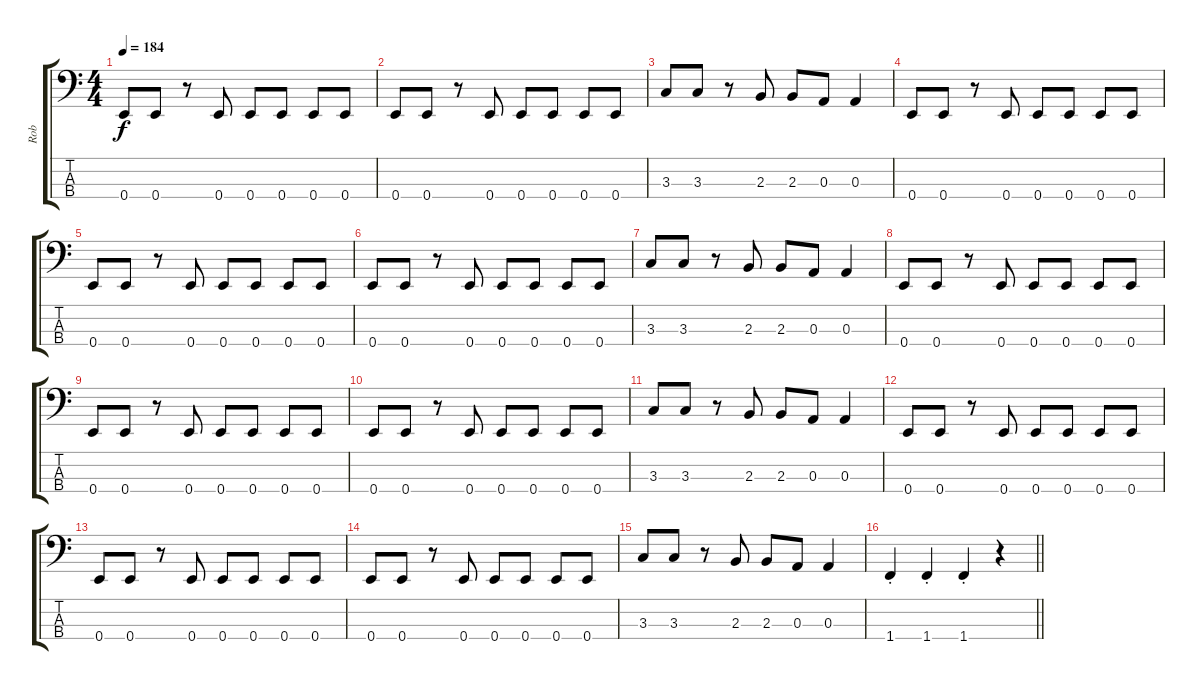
\track ("Rob" "Rob") {instrument electricbassfinger}
\staff {score tabs}
\tuning (G2 D2 A1 E1) {hide}
\ts (4 4)
\tempo 184
\clef f4
\ks c
0.4.8{dy f} 0.4.8 r.8 0.4.8 0.4.8 0.4.8 0.4.8 0.4.8 |
0.4.8 0.4.8 r.8 0.4.8 0.4.8 0.4.8 0.4.8 0.4.8 |
3.3.8 3.3.8 r.8 2.3.8 2.3.8 0.3.8 0.3.4 |
0.4.8 0.4.8 r.8 0.4.8 0.4.8 0.4.8 0.4.8 0.4.8 |
0.4.8 0.4.8 r.8 0.4.8 0.4.8 0.4.8 0.4.8 0.4.8 |
0.4.8 0.4.8 r.8 0.4.8 0.4.8 0.4.8 0.4.8 0.4.8 |
3.3.8 3.3.8 r.8 2.3.8 2.3.8 0.3.8 0.3.4 |
0.4.8 0.4.8 r.8 0.4.8 0.4.8 0.4.8 0.4.8 0.4.8 |
0.4.8 0.4.8 r.8 0.4.8 0.4.8 0.4.8 0.4.8 0.4.8 |
0.4.8 0.4.8 r.8 0.4.8 0.4.8 0.4.8 0.4.8 0.4.8 |
3.3.8 3.3.8 r.8 2.3.8 2.3.8 0.3.8 0.3.4 |
0.4.8 0.4.8 r.8 0.4.8 0.4.8 0.4.8 0.4.8 0.4.8 |
0.4.8 0.4.8 r.8 0.4.8 0.4.8 0.4.8 0.4.8 0.4.8 |
0.4.8 0.4.8 r.8 0.4.8 0.4.8 0.4.8 0.4.8 0.4.8 |
3.3.8 3.3.8 r.8 2.3.8 2.3.8 0.3.8 0.3.4 |
\barLineRight lightlight
1.4{st}.4 1.4{st}.4 1.4{st}.4 r.4
